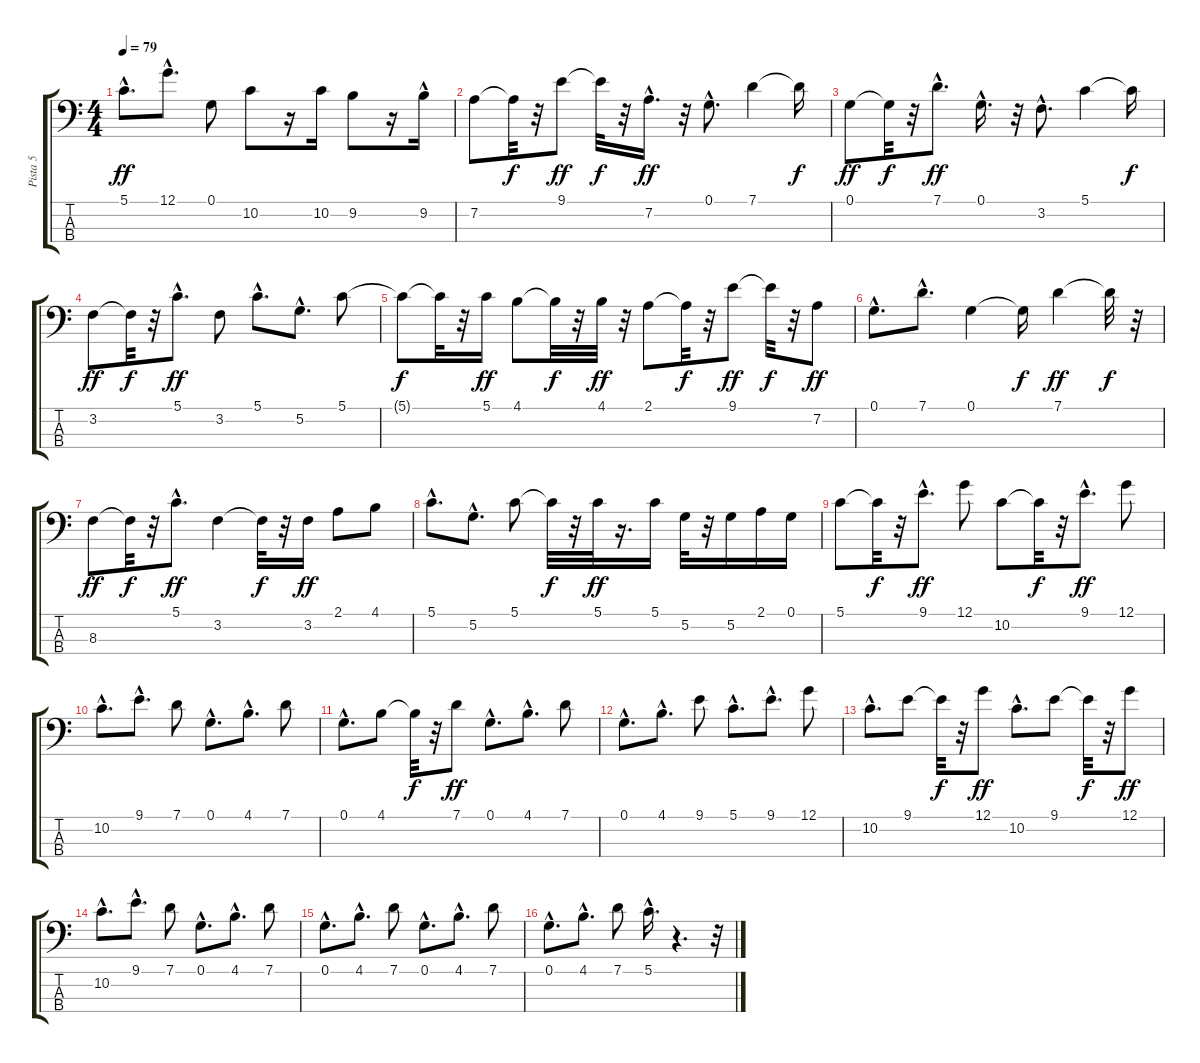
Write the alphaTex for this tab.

\track ("Pista 5" "Pista 5") {instrument fretlessbass}
\staff {score tabs}
\tuning (G2 D2 A1 E1) {hide}
\ts (4 4)
\tempo 79
\clef f4
\ks c
5.1{hac}.8{d dy ff} 12.1{hac}.8{d} 0.1.8 10.2.8 r.16 10.2.16 9.2.8 r.16 9.2{hac}.16 |
7.2.8 7.2{t}.32{dy f} r.32 9.1.8{dy ff} 9.1{t}.32{dy f} r.32 7.2{hac}.16{d dy ff} r.32 0.1{hac}.8{d} 7.1.4 7.1{t}.16{dy f} |
0.1.8{dy ff} 0.1{t}.32{dy f} r.32 7.1{hac}.8{d dy ff} 0.1{hac}.16{d} r.32 3.2{hac}.8{d} 5.1.4 5.1{t}.16{dy f} |
3.2.8{dy ff} 3.2{t}.32{dy f} r.32 5.1{hac}.8{d dy ff} 3.2.8 5.1{hac}.8{d} 5.2{hac}.8{d} 5.1.8 |
5.1{t}.8{dy f} 5.1{t}.32 r.32 5.1.16{dy ff} 4.1.8 4.1{t}.32{dy f} r.32 4.1.32{dy ff} r.32 2.1.8 2.1{t}.32{dy f} r.32 9.1.8{dy ff} 9.1{t}.32{dy f} r.32 7.2.8{dy ff} |
0.1{hac}.8{d} 7.1{hac}.8{d} 0.1.4 0.1{t}.16{dy f} 7.1.4{dy ff} 7.1{t}.32{dy f} r.32 |
8.3.8{dy ff} 8.3{t}.32{dy f} r.32 5.1{hac}.8{d dy ff} 3.2.4 3.2{t}.32{dy f} r.32 3.2.16{dy ff} 2.1.8 4.1.8 |
5.1{hac}.8{d} 5.2{hac}.8{d} 5.1.8 5.1{t}.32{dy f} r.32 5.1.32{dy ff} r.16{d} 5.1.16 5.2.32 r.32 5.2.16 2.1.16 0.1.16 |
5.1.8 5.1{t}.32{dy f} r.32 9.1{hac}.8{d dy ff} 12.1.8 10.2.8 10.2{t}.32{dy f} r.32 9.1{hac}.8{d dy ff} 12.1.8 |
10.2{hac}.8{d} 9.1{hac}.8{d} 7.1.8 0.1{hac}.8{d} 4.1{hac}.8{d} 7.1.8 |
0.1{hac}.8{d} 4.1.8 4.1{t}.32{dy f} r.32 7.1.8{dy ff} 0.1{hac}.8{d} 4.1{hac}.8{d} 7.1.8 |
0.1{hac}.8{d} 4.1{hac}.8{d} 9.1.8 5.1{hac}.8{d} 9.1{hac}.8{d} 12.1.8 |
10.2{hac}.8{d} 9.1.8 9.1{t}.32{dy f} r.32 12.1.8{dy ff} 10.2{hac}.8{d} 9.1.8 9.1{t}.32{dy f} r.32 12.1.8{dy ff} |
10.2{hac}.8{d} 9.1{hac}.8{d} 7.1.8 0.1{hac}.8{d} 4.1{hac}.8{d} 7.1.8 |
0.1{hac}.8{d} 4.1{hac}.8{d} 7.1.8 0.1{hac}.8{d} 4.1{hac}.8{d} 7.1.8 |
0.1{hac}.8{d} 4.1{hac}.8{d} 7.1.8 5.1{hac}.16{d} r.4{d} r.32
